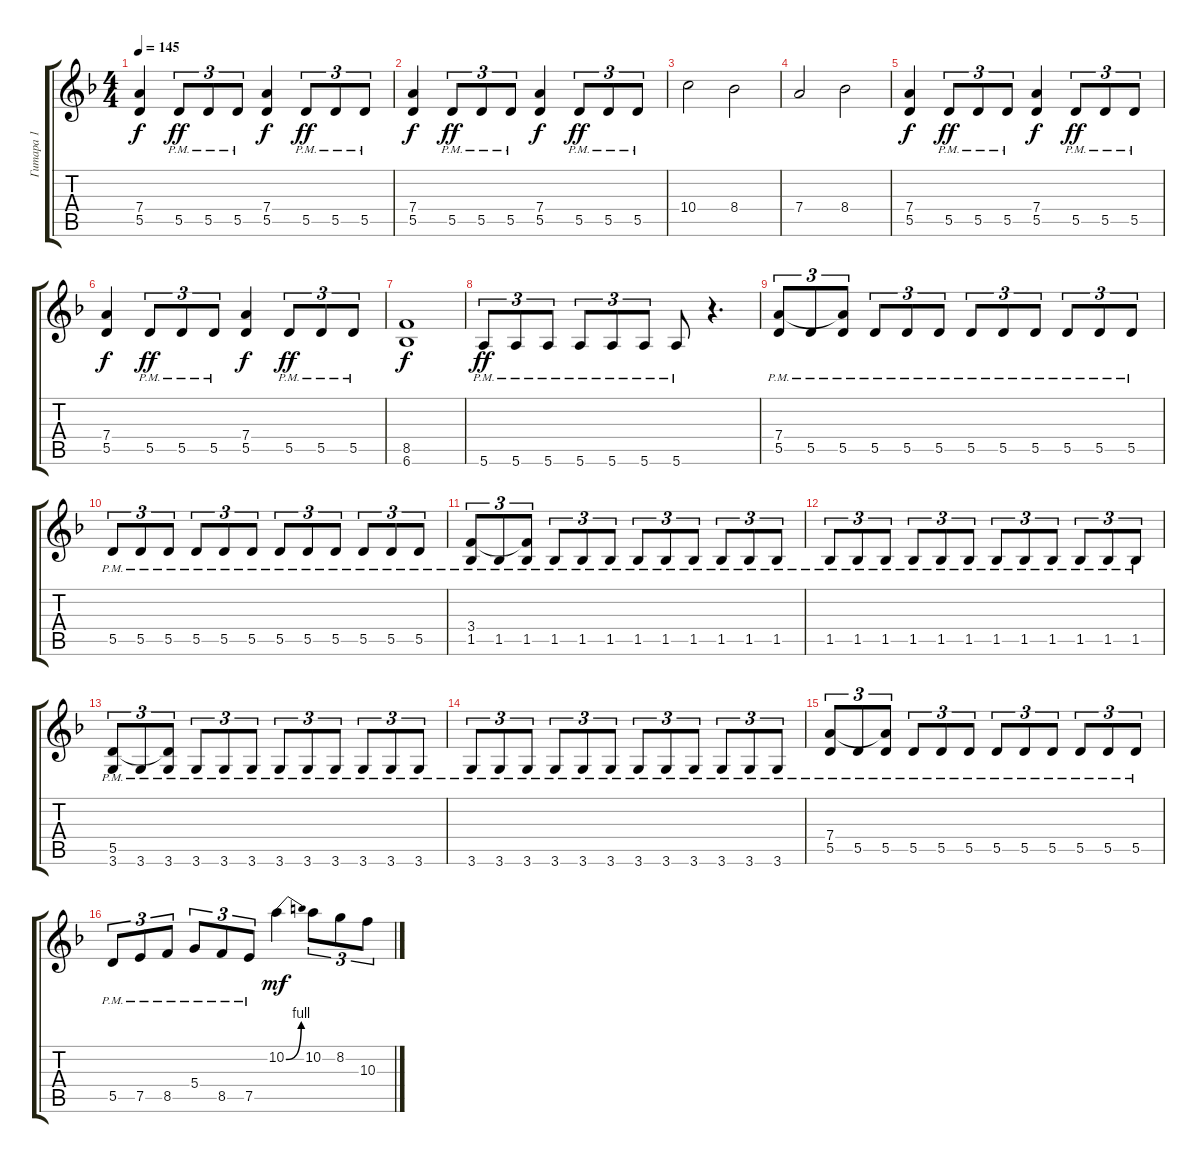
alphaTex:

\track ("Гитара 1" "Гитара 1") {instrument distortionguitar}
\staff {score tabs}
\tuning (E4 B3 G3 D3 A2 E2) {hide}
\ts (4 4)
\tempo 145
\clef g2
\ks dminor
(7.4 5.5).4{dy f} 5.5{pm}.8{tu (3 2) dy ff} 5.5{pm}.8{tu (3 2)} 5.5{pm}.8{tu (3 2)} (7.4 5.5).4{dy f} 5.5{pm}.8{tu (3 2) dy ff} 5.5{pm}.8{tu (3 2)} 5.5{pm}.8{tu (3 2)} |
(7.4 5.5).4{dy f} 5.5{pm}.8{tu (3 2) dy ff} 5.5{pm}.8{tu (3 2)} 5.5{pm}.8{tu (3 2)} (7.4 5.5).4{dy f} 5.5{pm}.8{tu (3 2) dy ff} 5.5{pm}.8{tu (3 2)} 5.5{pm}.8{tu (3 2)} |
10.4.2 8.4.2 |
7.4.2 8.4.2 |
(7.4 5.5).4{dy f} 5.5{pm}.8{tu (3 2) dy ff} 5.5{pm}.8{tu (3 2)} 5.5{pm}.8{tu (3 2)} (7.4 5.5).4{dy f} 5.5{pm}.8{tu (3 2) dy ff} 5.5{pm}.8{tu (3 2)} 5.5{pm}.8{tu (3 2)} |
(7.4 5.5).4{dy f} 5.5{pm}.8{tu (3 2) dy ff} 5.5{pm}.8{tu (3 2)} 5.5{pm}.8{tu (3 2)} (7.4 5.5).4{dy f} 5.5{pm}.8{tu (3 2) dy ff} 5.5{pm}.8{tu (3 2)} 5.5{pm}.8{tu (3 2)} |
(8.5 6.6).1{dy f} |
5.6{pm}.8{tu (3 2) dy ff} 5.6{pm}.8{tu (3 2)} 5.6{pm}.8{tu (3 2)} 5.6{pm}.8{tu (3 2)} 5.6{pm}.8{tu (3 2)} 5.6{pm}.8{tu (3 2)} 5.6{pm}.8 r.4{d} |
(7.4{pm} 5.5{pm}).8{tu (3 2)} 5.5{pm}.8{tu (3 2)} (7.4{t} 5.5{pm}).8{tu (3 2)} 5.5{pm}.8{tu (3 2)} 5.5{pm}.8{tu (3 2)} 5.5{pm}.8{tu (3 2)} 5.5{pm}.8{tu (3 2)} 5.5{pm}.8{tu (3 2)} 5.5{pm}.8{tu (3 2)} 5.5{pm}.8{tu (3 2)} 5.5{pm}.8{tu (3 2)} 5.5{pm}.8{tu (3 2)} |
5.5{pm}.8{tu (3 2)} 5.5{pm}.8{tu (3 2)} 5.5{pm}.8{tu (3 2)} 5.5{pm}.8{tu (3 2)} 5.5{pm}.8{tu (3 2)} 5.5{pm}.8{tu (3 2)} 5.5{pm}.8{tu (3 2)} 5.5{pm}.8{tu (3 2)} 5.5{pm}.8{tu (3 2)} 5.5{pm}.8{tu (3 2)} 5.5{pm}.8{tu (3 2)} 5.5{pm}.8{tu (3 2)} |
(3.4{pm} 1.5{pm}).8{tu (3 2)} 1.5{pm}.8{tu (3 2)} (3.4{t} 1.5{pm}).8{tu (3 2)} 1.5{pm}.8{tu (3 2)} 1.5{pm}.8{tu (3 2)} 1.5{pm}.8{tu (3 2)} 1.5{pm}.8{tu (3 2)} 1.5{pm}.8{tu (3 2)} 1.5{pm}.8{tu (3 2)} 1.5{pm}.8{tu (3 2)} 1.5{pm}.8{tu (3 2)} 1.5{pm}.8{tu (3 2)} |
1.5{pm}.8{tu (3 2)} 1.5{pm}.8{tu (3 2)} 1.5{pm}.8{tu (3 2)} 1.5{pm}.8{tu (3 2)} 1.5{pm}.8{tu (3 2)} 1.5{pm}.8{tu (3 2)} 1.5{pm}.8{tu (3 2)} 1.5{pm}.8{tu (3 2)} 1.5{pm}.8{tu (3 2)} 1.5{pm}.8{tu (3 2)} 1.5{pm}.8{tu (3 2)} 1.5{pm}.8{tu (3 2)} |
(5.5{pm} 3.6{pm}).8{tu (3 2)} 3.6{pm}.8{tu (3 2)} (5.5{t} 3.6{pm}).8{tu (3 2)} 3.6{pm}.8{tu (3 2)} 3.6{pm}.8{tu (3 2)} 3.6{pm}.8{tu (3 2)} 3.6{pm}.8{tu (3 2)} 3.6{pm}.8{tu (3 2)} 3.6{pm}.8{tu (3 2)} 3.6{pm}.8{tu (3 2)} 3.6{pm}.8{tu (3 2)} 3.6{pm}.8{tu (3 2)} |
3.6{pm}.8{tu (3 2)} 3.6{pm}.8{tu (3 2)} 3.6{pm}.8{tu (3 2)} 3.6{pm}.8{tu (3 2)} 3.6{pm}.8{tu (3 2)} 3.6{pm}.8{tu (3 2)} 3.6{pm}.8{tu (3 2)} 3.6{pm}.8{tu (3 2)} 3.6{pm}.8{tu (3 2)} 3.6{pm}.8{tu (3 2)} 3.6{pm}.8{tu (3 2)} 3.6{pm}.8{tu (3 2)} |
(7.4{pm} 5.5{pm}).8{tu (3 2)} 5.5{pm}.8{tu (3 2)} (7.4{t} 5.5{pm}).8{tu (3 2)} 5.5{pm}.8{tu (3 2)} 5.5{pm}.8{tu (3 2)} 5.5{pm}.8{tu (3 2)} 5.5{pm}.8{tu (3 2)} 5.5{pm}.8{tu (3 2)} 5.5{pm}.8{tu (3 2)} 5.5{pm}.8{tu (3 2)} 5.5{pm}.8{tu (3 2)} 5.5{pm}.8{tu (3 2)} |
5.5{pm}.8{tu (3 2)} 7.5{pm}.8{tu (3 2)} 8.5{pm}.8{tu (3 2)} 5.4{pm}.8{tu (3 2)} 8.5{pm}.8{tu (3 2)} 7.5{pm}.8{tu (3 2)} 10.2{be (bend 0 0 60 4)}.4{dy mf} 10.2.8{tu (3 2)} 8.2.8{tu (3 2)} 10.3.8{tu (3 2)}
